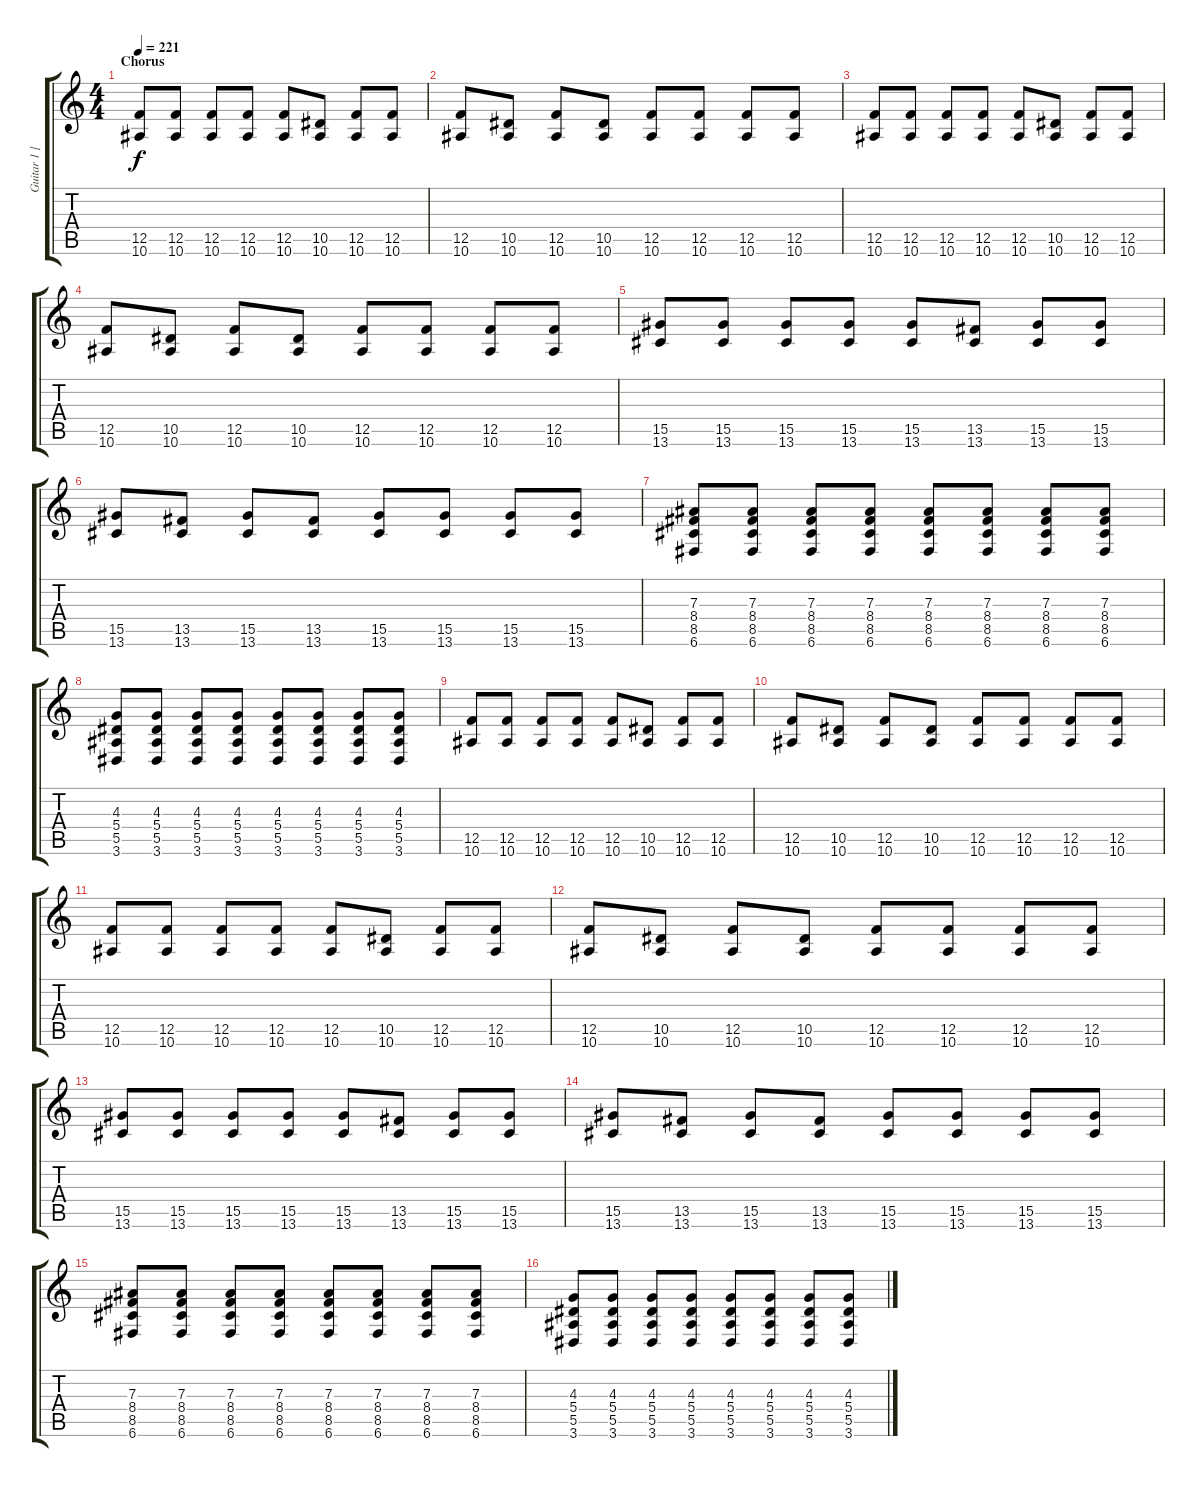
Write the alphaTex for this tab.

\track ("Guitar 1 [Josh Homme]" "Guitar 1 [") {instrument distortionguitar}
\staff {score tabs}
\tuning (C4 G3 Eb3 Bb2 F2 C2) {hide}
\ts (4 4)
\section ("" "Chorus")
\tempo 221
\clef g2
\ks c
(12.5 10.6).8{dy f} (12.5 10.6).8 (12.5 10.6).8 (12.5 10.6).8 (12.5 10.6).8 (10.5 10.6).8 (12.5 10.6).8 (12.5 10.6).8 |
(12.5 10.6).8 (10.5 10.6).8 (12.5 10.6).8 (10.5 10.6).8 (12.5 10.6).8 (12.5 10.6).8 (12.5 10.6).8 (12.5 10.6).8 |
(12.5 10.6).8 (12.5 10.6).8 (12.5 10.6).8 (12.5 10.6).8 (12.5 10.6).8 (10.5 10.6).8 (12.5 10.6).8 (12.5 10.6).8 |
(12.5 10.6).8 (10.5 10.6).8 (12.5 10.6).8 (10.5 10.6).8 (12.5 10.6).8 (12.5 10.6).8 (12.5 10.6).8 (12.5 10.6).8 |
(15.5 13.6).8 (15.5 13.6).8 (15.5 13.6).8 (15.5 13.6).8 (15.5 13.6).8 (13.5 13.6).8 (15.5 13.6).8 (15.5 13.6).8 |
(15.5 13.6).8 (13.5 13.6).8 (15.5 13.6).8 (13.5 13.6).8 (15.5 13.6).8 (15.5 13.6).8 (15.5 13.6).8 (15.5 13.6).8 |
(7.3 8.4 8.5 6.6).8 (7.3 8.4 8.5 6.6).8 (7.3 8.4 8.5 6.6).8 (7.3 8.4 8.5 6.6).8 (7.3 8.4 8.5 6.6).8 (7.3 8.4 8.5 6.6).8 (7.3 8.4 8.5 6.6).8 (7.3 8.4 8.5 6.6).8 |
(4.3 5.4 5.5 3.6).8 (4.3 5.4 5.5 3.6).8 (4.3 5.4 5.5 3.6).8 (4.3 5.4 5.5 3.6).8 (4.3 5.4 5.5 3.6).8 (4.3 5.4 5.5 3.6).8 (4.3 5.4 5.5 3.6).8 (4.3 5.4 5.5 3.6).8 |
(12.5 10.6).8 (12.5 10.6).8 (12.5 10.6).8 (12.5 10.6).8 (12.5 10.6).8 (10.5 10.6).8 (12.5 10.6).8 (12.5 10.6).8 |
(12.5 10.6).8 (10.5 10.6).8 (12.5 10.6).8 (10.5 10.6).8 (12.5 10.6).8 (12.5 10.6).8 (12.5 10.6).8 (12.5 10.6).8 |
(12.5 10.6).8 (12.5 10.6).8 (12.5 10.6).8 (12.5 10.6).8 (12.5 10.6).8 (10.5 10.6).8 (12.5 10.6).8 (12.5 10.6).8 |
(12.5 10.6).8 (10.5 10.6).8 (12.5 10.6).8 (10.5 10.6).8 (12.5 10.6).8 (12.5 10.6).8 (12.5 10.6).8 (12.5 10.6).8 |
(15.5 13.6).8 (15.5 13.6).8 (15.5 13.6).8 (15.5 13.6).8 (15.5 13.6).8 (13.5 13.6).8 (15.5 13.6).8 (15.5 13.6).8 |
(15.5 13.6).8 (13.5 13.6).8 (15.5 13.6).8 (13.5 13.6).8 (15.5 13.6).8 (15.5 13.6).8 (15.5 13.6).8 (15.5 13.6).8 |
(7.3 8.4 8.5 6.6).8 (7.3 8.4 8.5 6.6).8 (7.3 8.4 8.5 6.6).8 (7.3 8.4 8.5 6.6).8 (7.3 8.4 8.5 6.6).8 (7.3 8.4 8.5 6.6).8 (7.3 8.4 8.5 6.6).8 (7.3 8.4 8.5 6.6).8 |
(4.3 5.4 5.5 3.6).8 (4.3 5.4 5.5 3.6).8 (4.3 5.4 5.5 3.6).8 (4.3 5.4 5.5 3.6).8 (4.3 5.4 5.5 3.6).8 (4.3 5.4 5.5 3.6).8 (4.3 5.4 5.5 3.6).8 (4.3 5.4 5.5 3.6).8
